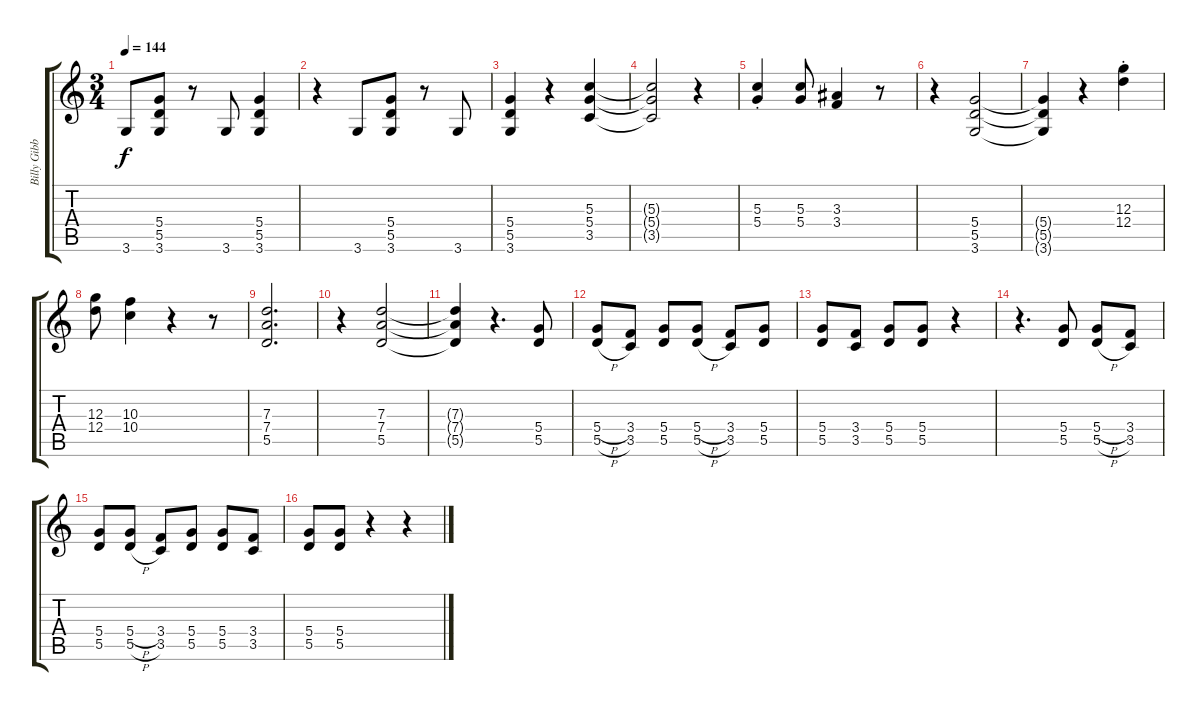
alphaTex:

\track ("Billy Gibbons rhythm" "Billy Gibb") {instrument distortionguitar}
\staff {score tabs}
\tuning (E4 B3 G3 D3 A2 E2) {hide}
\ts (3 4)
\tempo 144
\clef g2
\ks c
3.6.8{dy f} (5.4 5.5 3.6).8 r.8 3.6.8 (5.4 5.5 3.6).4 |
r.4 3.6.8 (5.4 5.5 3.6).8 r.8 3.6.8 |
(5.4 5.5 3.6).4 r.4 (5.3 5.4 3.5).4 |
(5.3{t} 5.4{t} 3.5{t}).2 r.4 |
(5.3{st} 5.4{st}).4 (5.3 5.4).8 (3.3 3.4).4 r.8 |
r.4 (5.4 5.5 3.6).2 |
(5.4{t} 5.5{t} 3.6{t}).4 r.4 (12.3{st} 12.4{st}).4 |
(12.3 12.4).8 (10.3 10.4).4 r.4 r.8 |
(7.3 7.4 5.5).2{d} |
r.4 (7.3 7.4 5.5).2 |
(7.3{t} 7.4{t} 5.5{t}).4 r.4{d} (5.4 5.5).8 |
(5.4{h} 5.5{h}).8 (3.4 3.5).8 (5.4 5.5).8 (5.4{h} 5.5{h}).8 (3.4 3.5).8 (5.4 5.5).8 |
(5.4 5.5).8 (3.4 3.5).8 (5.4 5.5).8 (5.4 5.5).8 r.4 |
r.4{d} (5.4 5.5).8 (5.4{h} 5.5{h}).8 (3.4 3.5).8 |
(5.4 5.5).8 (5.4{h} 5.5{h}).8 (3.4 3.5).8 (5.4 5.5).8 (5.4 5.5).8 (3.4 3.5).8 |
(5.4 5.5).8 (5.4 5.5).8 r.4 r.4
